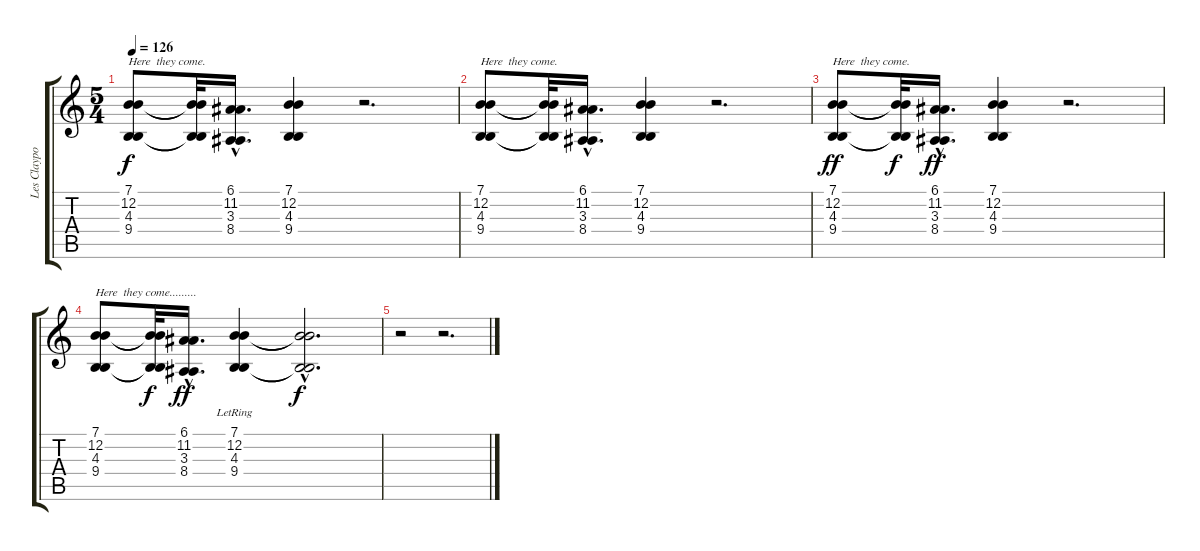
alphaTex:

\track ("Les Claypool / Vocals and Lyrics" "Les Claypo") {instrument trumpet}
\staff {score tabs}
\tuning (E4 B3 G3 D3 A2 E2) {hide}
\ts (5 4)
\tempo 126
\clef g2
\ks c
(7.1 12.2 4.3 9.4).8{txt "Here  they come." dy f} (7.1{t} 12.2{t} 4.3{t} 9.4{t}).32 (6.1{hac} 11.2{hac} 3.3{hac} 8.4{hac}).16{d} (7.1 12.2 4.3 9.4).4 r.2{d} |
(7.1 12.2 4.3 9.4).8{txt "Here  they come."} (7.1{t} 12.2{t} 4.3{t} 9.4{t}).32 (6.1{hac} 11.2{hac} 3.3{hac} 8.4{hac}).16{d} (7.1 12.2 4.3 9.4).4 r.2{d} |
(7.1 12.2 4.3 9.4).8{txt "Here  they come." dy ff} (7.1{t} 12.2{t} 4.3{t} 9.4{t}).32{dy f} (6.1{hac} 11.2{hac} 3.3{hac} 8.4{hac}).16{d dy ff} (7.1 12.2 4.3 9.4).4 r.2{d} |
(7.1 12.2 4.3 9.4).8{txt "Here  they come........."} (7.1{t} 12.2{t} 4.3{t} 9.4{t}).32{dy f} (6.1{hac} 11.2{hac} 3.3{hac} 8.4{hac}).16{d dy ff} (7.1{lr} 12.2{lr} 4.3{lr} 9.4{lr}).4 (7.1{hac t} 12.2{hac t} 4.3{hac t} 9.4{hac t}).2{d dy f} |
r.2 r.2{d}
